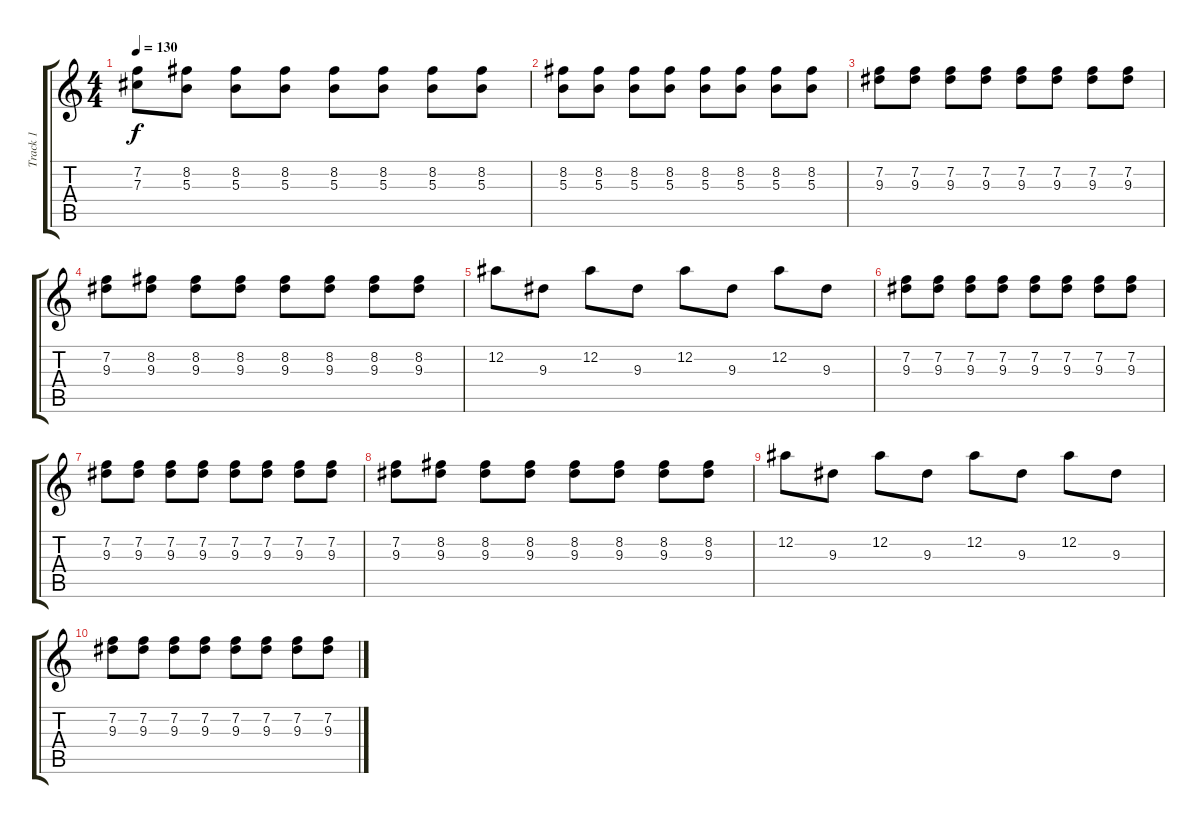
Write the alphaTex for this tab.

\track ("Track 1" "Track 1") {instrument distortionguitar}
\staff {score tabs}
\tuning (Eb4 Bb3 Gb3 Db3 Ab2 Eb2) {hide}
\ts (4 4)
\tempo 130
\clef g2
\ks c
(7.2 7.3).8{dy f} (8.2 5.3).8 (8.2 5.3).8 (8.2 5.3).8 (8.2 5.3).8 (8.2 5.3).8 (8.2 5.3).8 (8.2 5.3).8 |
(8.2 5.3).8 (8.2 5.3).8 (8.2 5.3).8 (8.2 5.3).8 (8.2 5.3).8 (8.2 5.3).8 (8.2 5.3).8 (8.2 5.3).8 |
(7.2 9.3).8{volume 12} (7.2 9.3).8 (7.2 9.3).8 (7.2 9.3).8 (7.2 9.3).8 (7.2 9.3).8 (7.2 9.3).8 (7.2 9.3).8 |
(7.2 9.3).8 (8.2 9.3).8 (8.2 9.3).8 (8.2 9.3).8 (8.2 9.3).8 (8.2 9.3).8 (8.2 9.3).8 (8.2 9.3).8 |
12.2.8{volume 8} 9.3.8 12.2.8 9.3.8 12.2.8 9.3.8 12.2.8 9.3.8 |
(7.2 9.3).8 (7.2 9.3).8 (7.2 9.3).8 (7.2 9.3).8 (7.2 9.3).8 (7.2 9.3).8 (7.2 9.3).8 (7.2 9.3).8 |
(7.2 9.3).8{volume 4} (7.2 9.3).8 (7.2 9.3).8 (7.2 9.3).8 (7.2 9.3).8 (7.2 9.3).8 (7.2 9.3).8 (7.2 9.3).8 |
(7.2 9.3).8 (8.2 9.3).8 (8.2 9.3).8 (8.2 9.3).8 (8.2 9.3).8 (8.2 9.3).8 (8.2 9.3).8 (8.2 9.3).8 |
12.2.8{volume 0} 9.3.8 12.2.8 9.3.8 12.2.8 9.3.8 12.2.8 9.3.8 |
(7.2 9.3).8 (7.2 9.3).8 (7.2 9.3).8 (7.2 9.3).8 (7.2 9.3).8 (7.2 9.3).8 (7.2 9.3).8 (7.2 9.3).8
